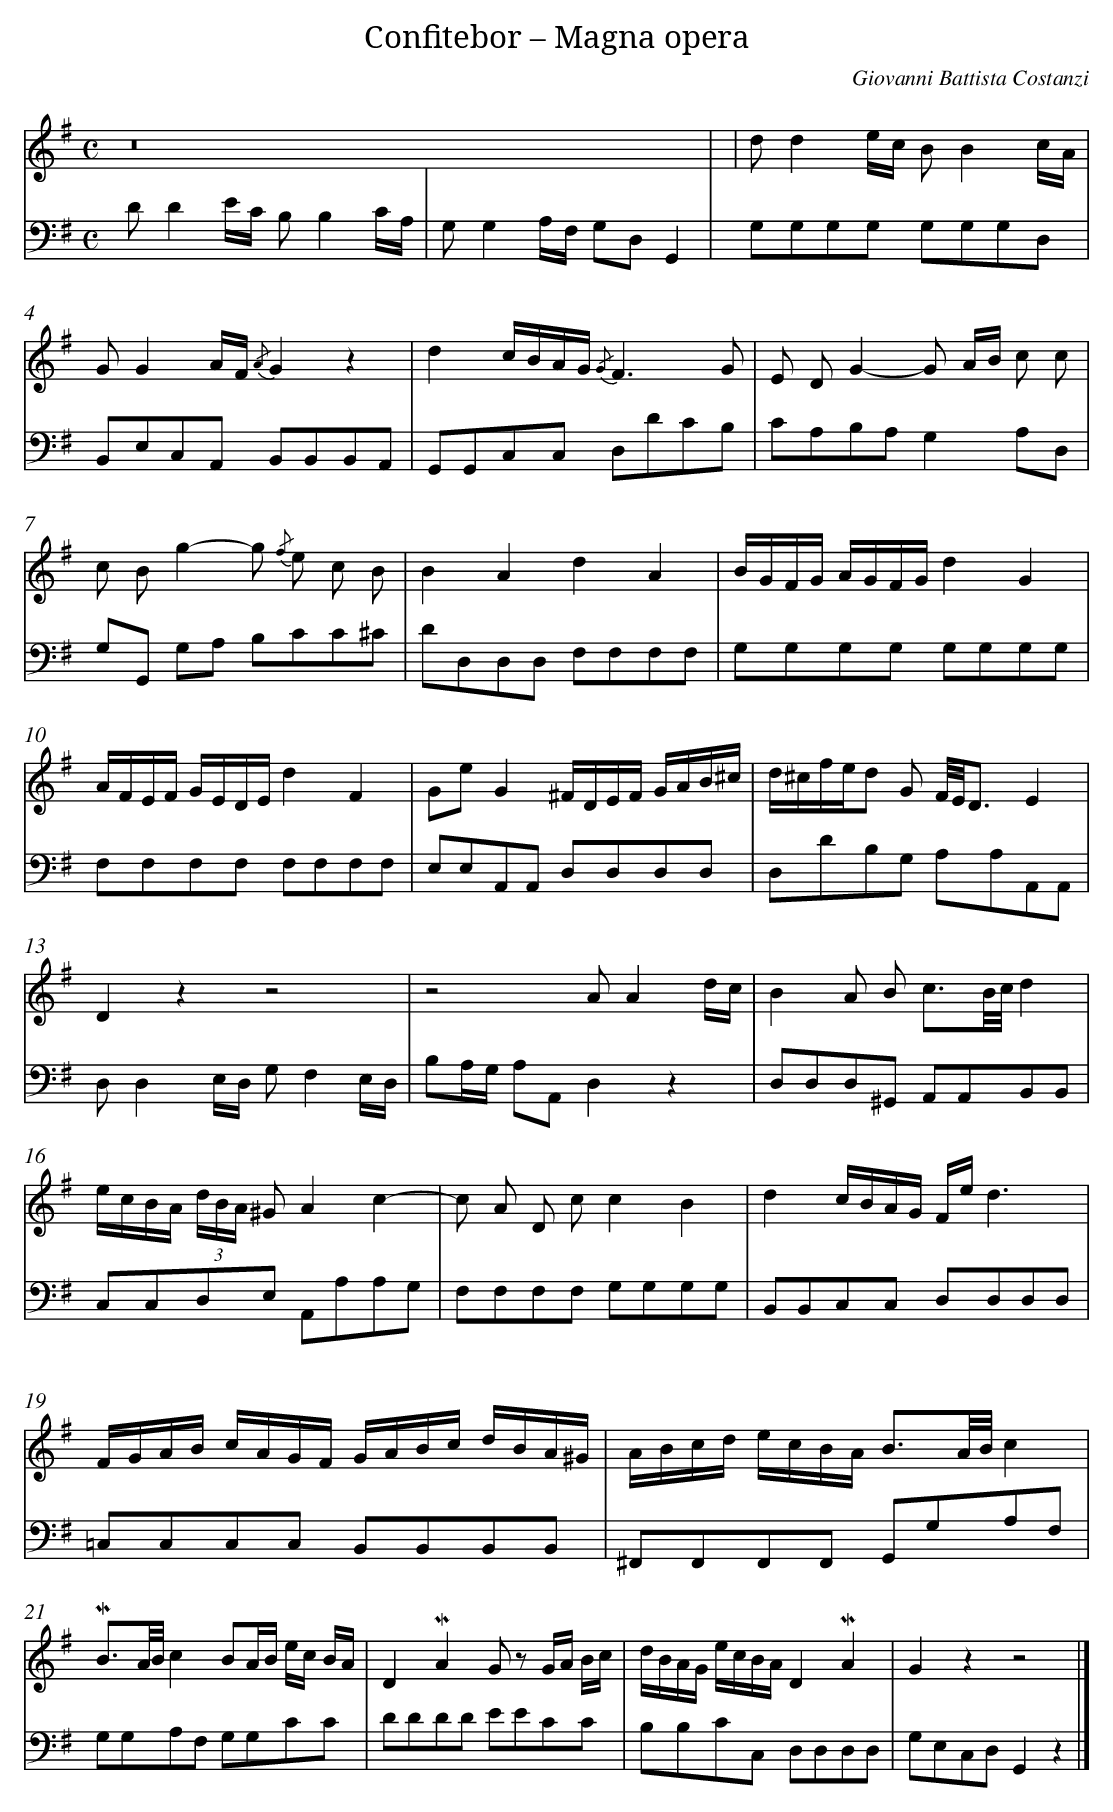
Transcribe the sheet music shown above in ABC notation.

X:1
T: Confitebor – Magna opera
C: Giovanni Battista Costanzi
L: 1/8
M: C
V: 1
V: 2 clef=alto
V: 3 clef=bass
V: 4
V: 5 clef=alto
V: 6 clef=tenor
V: 7 clef=bass
V: 8 clef=bass
K: G
[V:1] z16 |
[V:2] x8 |
[V:3] x8 |
[V:4] x8 |
[V:5] x8 |
[V:6] x8 |
[V:7] x8 |
[V:8] DD2E/C/ B,B,2C/A,/ |
[V:1]  |
[V:2] x8 |
[V:3] x8 |
[V:4] x8 |
[V:5] x8 |
[V:6] x8 |
[V:7] x8 |
[V:8] G,G,2A,/F,/ G,D,G,,2 |
[V:1] dd2e/c/ BB2c/A/ |
[V:2] x8 |
[V:3] x8 |
[V:4] x8 |
[V:5] x8 |
[V:6] x8 |
[V:7] x8 |
[V:8] G,G,G,G, G,G,G,D, |
[V:1] GG2A/F/ {/A}G2z2 |
[V:2] x8 |
[V:3] x8 |
[V:4] x8 |
[V:5] x8 |
[V:6] x8 |
[V:7] x8 |
[V:8] B,,E,C,A,, B,,B,,B,,A,, |
[V:1] d2c/B/A/G/ {/G}F3G |
[V:2] x8 |
[V:3] x8 |
[V:4] x8 |
[V:5] x8 |
[V:6] x8 |
[V:7] x8 |
[V:8] G,,G,,C,C, D,DCB, |
[V:1] E DG2-G A/B/ c c |
[V:2] x8 |
[V:3] x8 |
[V:4] x8 |
[V:5] x8 |
[V:6] x8 |
[V:7] x8 |
[V:8] CA,B,A,G,2A,D, |
[V:1] c Bg2-g {/f} e c B |
[V:2] x8 |
[V:3] x8 |
[V:4] x8 |
[V:5] x8 |
[V:6] x8 |
[V:7] x8 |
[V:8] G,G,, G,A, B,CC^C |
[V:1] B2A2d2A2 |
[V:2] x8 |
[V:3] x8 |
[V:4] x8 |
[V:5] x8 |
[V:6] x8 |
[V:7] x8 |
[V:8] DD,D,D, F,F,F,F, |
[V:1] B/G/F/G/ A/G/F/G/d2G2 |
[V:2] x8 |
[V:3] x8 |
[V:4] x8 |
[V:5] x8 |
[V:6] x8 |
[V:7] x8 |
[V:8] G,G,G,G, G,G,G,G, |
[V:1] A/F/E/F/ G/E/D/E/d2F2 |
[V:2] x8 |
[V:3] x8 |
[V:4] x8 |
[V:5] x8 |
[V:6] x8 |
[V:7] x8 |
[V:8] F,F,F,F, F,F,F,F, |
[V:1] GeG2^F/D/E/F/ G/A/B/^c/ |
[V:2] x8 |
[V:3] x8 |
[V:4] x8 |
[V:5] x8 |
[V:6] x8 |
[V:7] x8 |
[V:8] E,E,A,,A,, D,D,D,D, |
[V:1] d/^c/f/e/d G F//E//D3/E2 |
[V:2] x8 |
[V:3] x8 |
[V:4] x8 |
[V:5] x8 |
[V:6] x8 |
[V:7] x8 |
[V:8] D,DB,G, A,A,A,,A,, |
[V:1] D2z2z4 |
[V:2] x8 |
[V:3] x8 |
[V:4] x8 |
[V:5] x8 |
[V:6] x8 |
[V:7] x8 |
[V:8] D,D,2E,/D,/ G,F,2E,/D,/ |
[V:1] z4AA2d/c/ |
[V:2] x8 |
[V:3] x8 |
[V:4] x8 |
[V:5] x8 |
[V:6] x8 |
[V:7] x8 |
[V:8] B,A,/G,/ A,A,,D,2z2 |
[V:1] B2A B c3/B//c//d2 |
[V:2] x8 |
[V:3] x8 |
[V:4] x8 |
[V:5] x8 |
[V:6] x8 |
[V:7] x8 |
[V:8] D,D,D,^G,, A,,A,,B,,B,, |
[V:1] e/c/B/A/ (3d/B/A/ ^GA2c2- |
[V:2] x8 |
[V:3] x8 |
[V:4] x8 |
[V:5] x8 |
[V:6] x8 |
[V:7] x8 |
[V:8] C,C,D,E, A,,A,A,G, |
[V:1] c A D cc2B2 |
[V:2] x8 |
[V:3] x8 |
[V:4] x8 |
[V:5] x8 |
[V:6] x8 |
[V:7] x8 |
[V:8] F,F,F,F, G,G,G,G, |
[V:1] d2c/B/A/G/ F/e/d3 |
[V:2] x8 |
[V:3] x8 |
[V:4] x8 |
[V:5] x8 |
[V:6] x8 |
[V:7] x8 |
[V:8] B,,B,,C,C, D,D,D,D, |
[V:1] F/G/A/B/ c/A/G/F/ G/A/B/c/ d/B/A/^G/ |
[V:2] x8 |
[V:3] x8 |
[V:4] x8 |
[V:5] x8 |
[V:6] x8 |
[V:7] x8 |
[V:8] =C,C,C,C, B,,B,,B,,B,, |
[V:1] A/B/c/d/ e/c/B/A< BA//B//c2 |
[V:2] x8 |
[V:3] x8 |
[V:4] x8 |
[V:5] x8 |
[V:6] x8 |
[V:7] x8 |
[V:8] ^F,,F,,F,,F,, G,,G,A,F, |
[V:1] !mordent!B3/A//B//c2BA/B/ e/c/ B/A/ |
[V:2] x8 |
[V:3] x8 |
[V:4] x8 |
[V:5] x8 |
[V:6] x8 |
[V:7] x8 |
[V:8] G,G,A,F, G,G,CC |
[V:1] D2!mordent!A2G z G/A/ B/c/ |
[V:2] x8 |
[V:3] x8 |
[V:4] x8 |
[V:5] x8 |
[V:6] x8 |
[V:7] x8 |
[V:8] DDDD EECC |
[V:1] d/B/A/G/ e/c/B/A/D2!mordent!A2 |
[V:2] x8 |
[V:3] x8 |
[V:4] x8 |
[V:5] x8 |
[V:6] x8 |
[V:7] x8 |
[V:8] B,B,CC, D,D,D,D, |
[V:1] G2z2z4 |]
[V:2] x8 |]
[V:3] x8 |]
[V:4] x8 |]
[V:5] x8 |]
[V:6] x8 |]
[V:7] x8 |]
[V:8] G,E,C,D,G,,2z2 |]
